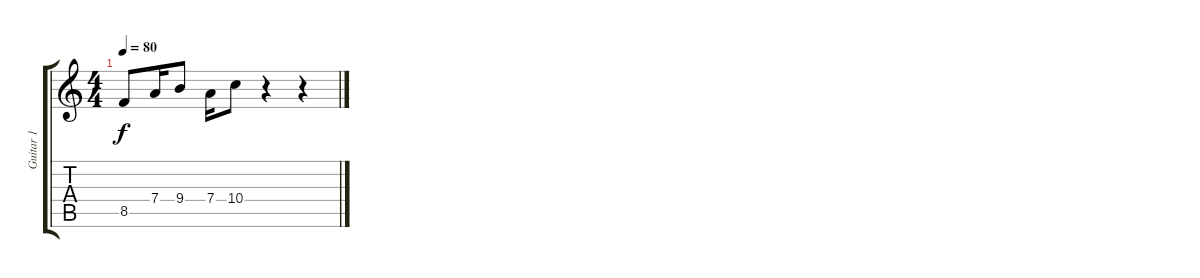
\track ("Guitar 1" "Guitar 1") {instrument electricguitarclean}
\staff {score tabs}
\tuning (E4 B3 G3 D3 A2 E2) {hide}
\ts (4 4)
\tempo 80
\clef g2
\ks c
8.5.8{dy f instrument distortionguitar} 7.4.16 9.4.8 7.4.16 10.4.8 r.4 r.4
